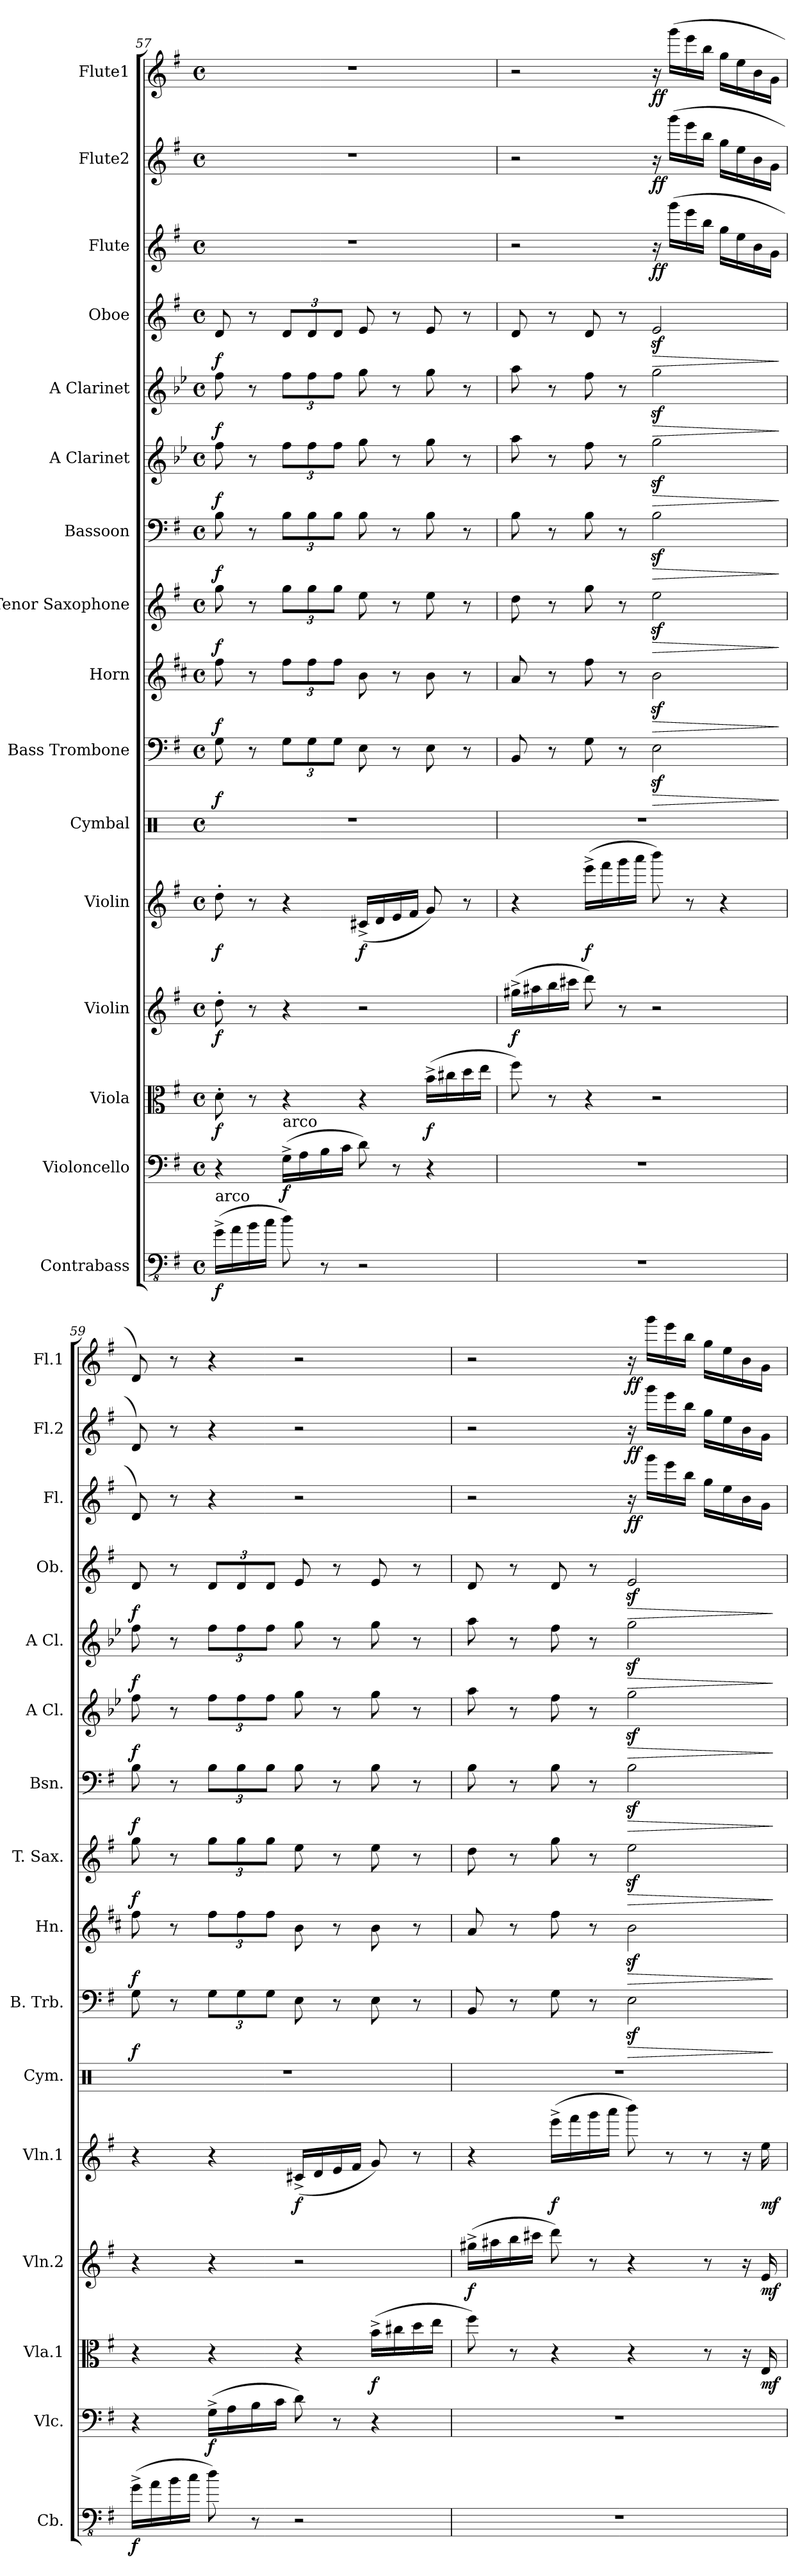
**kern	**dynam	**kern	**dynam	**kern	**dynam	**kern	**dynam	**kern	**dynam	**kern	**kern	**dynam	**kern	**dynam	**kern	**dynam	**kern	**dynam	**kern	**dynam	**kern	**dynam	**kern	**dynam	**kern	**dynam	**kern	**dynam	**kern	**dynam
*part16	*part16	*part15	*part15	*part14	*part14	*part13	*part13	*part12	*part12	*part11	*part10	*part10	*part9	*part9	*part8	*part8	*part7	*part7	*part6	*part6	*part5	*part5	*part4	*part4	*part3	*part3	*part2	*part2	*part1	*part1
*staff16	*staff16	*staff15	*staff15	*staff14	*staff14	*staff13	*staff13	*staff12	*staff12	*staff11	*staff10	*staff10	*staff9	*staff9	*staff8	*staff8	*staff7	*staff7	*staff6	*staff6	*staff5	*staff5	*staff4	*staff4	*staff3	*staff3	*staff2	*staff2	*staff1	*staff1
*I"Contrabass	*	*I"Violoncello	*	*I"Viola	*	*I"Violin	*	*I"Violin	*	*I"Cymbal	*I"Bass Trombone	*	*I"Horn	*	*I"Tenor Saxophone	*	*I"Bassoon	*	*I"A Clarinet	*	*I"A Clarinet	*	*I"Oboe	*	*I"Flute	*	*I"Flute2	*	*I"Flute1	*
*I'Cb.	*	*I'Vlc.	*	*I'Vla.1	*	*I'Vln.2	*	*I'Vln.1	*	*I'Cym.	*I'B. Trb.	*	*I'Hn.	*	*I'T. Sax.	*	*I'Bsn.	*	*I'A Cl.	*	*I'A Cl.	*	*I'Ob.	*	*I'Fl.	*	*I'Fl.2	*	*I'Fl.1	*
*clefFv4	*	*clefF4	*	*clefC3	*	*clefG2	*	*clefG2	*	*clefX	*clefF4	*	*clefG2	*	*clefG2	*	*clefF4	*	*clefG2	*	*clefG2	*	*clefG2	*	*clefG2	*	*clefG2	*	*clefG2	*
*ITrd7c12	*	*	*	*	*	*	*	*	*	*	*	*	*ITrd4c7	*	*ITrd8c14	*	*	*	*ITrd2c3	*	*ITrd2c3	*	*	*	*	*	*	*	*	*
*k[f#]	*	*k[f#]	*	*k[f#]	*	*k[f#]	*	*k[f#]	*	*k[]	*k[f#]	*	*k[f#]	*	*k[f#]	*	*k[f#]	*	*k[f#]	*	*k[f#]	*	*k[f#]	*	*k[f#]	*	*k[f#]	*	*k[f#]	*
*M4/4	*	*M4/4	*	*M4/4	*	*M4/4	*	*M4/4	*	*M4/4	*M4/4	*	*M4/4	*	*M4/4	*	*M4/4	*	*M4/4	*	*M4/4	*	*M4/4	*	*M4/4	*	*M4/4	*	*M4/4	*
*met(c)	*	*met(c)	*	*met(c)	*	*met(c)	*	*met(c)	*	*met(c)	*met(c)	*	*met(c)	*	*met(c)	*	*met(c)	*	*met(c)	*	*met(c)	*	*met(c)	*	*met(c)	*	*met(c)	*	*met(c)	*
=57	=57	=57	=57	=57	=57	=57	=57	=57	=57	=57	=57	=57	=57	=57	=57	=57	=57	=57	=57	=57	=57	=57	=57	=57	=57	=57	=57	=57	=57	=57
!LO:TX:a:t=arco	!	!	!	!	!	!	!	!	!	!	!	!	!	!	!	!	!	!	!	!	!	!	!	!	!	!	!	!	!	!
!	!LO:DY:b	!	!	!	!LO:DY:b	!	!LO:DY:b	!	!LO:DY:b	!	!	!LO:DY:b	!	!LO:DY:b	!	!LO:DY:b	!	!LO:DY:b	!	!LO:DY:b	!	!LO:DY:b	!	!LO:DY:b	!	!	!	!	!	!
(16GG^\LL	f	4r	.	8d'\	f	8dd'\	f	8dd'\	f	1r	8G\	f	8b\	f	8g\	f	8B\	f	8dd\	f	8dd\	f	8d/	f	1r	.	1r	.	1r	.
16AA\	.	.	.	.	.	.	.	.	.	.	.	.	.	.	.	.	.	.	.	.	.	.	.	.	.	.	.	.	.	.
16BB\	.	.	.	8r	.	8r	.	8r	.	.	8r	.	8r	.	8r	.	8r	.	8r	.	8r	.	8r	.	.	.	.	.	.	.
16C\JJ	.	.	.	.	.	.	.	.	.	.	.	.	.	.	.	.	.	.	.	.	.	.	.	.	.	.	.	.	.	.
*	*	*	*	*	*	*	*	*	*	*	*Xbrackettup	*	*Xbrackettup	*	*Xbrackettup	*	*Xbrackettup	*	*Xbrackettup	*	*Xbrackettup	*	*Xbrackettup	*	*	*	*	*	*	*
!	!	!LO:TX:a:t=arco	!	!	!	!	!	!	!	!	!	!	!	!	!	!	!	!	!	!	!	!	!	!	!	!	!	!	!	!
!	!	!	!LO:DY:b	!	!	!	!	!	!	!	!	!	!	!	!	!	!	!	!	!	!	!	!	!	!	!	!	!	!	!
8D\)	.	(16G^\LL	f	4r	.	4r	.	4r	.	.	12G\L	.	12b\L	.	12g\L	.	12B\L	.	12dd\L	.	12dd\L	.	12d/L	.	.	.	.	.	.	.
.	.	16A\	.	.	.	.	.	.	.	.	.	.	.	.	.	.	.	.	.	.	.	.	.	.	.	.	.	.	.	.
.	.	.	.	.	.	.	.	.	.	.	12G\	.	12b\	.	12g\	.	12B\	.	12dd\	.	12dd\	.	12d/	.	.	.	.	.	.	.
8r	.	16B\	.	.	.	.	.	.	.	.	.	.	.	.	.	.	.	.	.	.	.	.	.	.	.	.	.	.	.	.
.	.	.	.	.	.	.	.	.	.	.	12G\J	.	12b\J	.	12g\J	.	12B\J	.	12dd\J	.	12dd\J	.	12d/J	.	.	.	.	.	.	.
.	.	16c\JJ	.	.	.	.	.	.	.	.	.	.	.	.	.	.	.	.	.	.	.	.	.	.	.	.	.	.	.	.
!	!	!	!	!	!	!	!	!	!LO:DY:b	!	!	!	!	!	!	!	!	!	!	!	!	!	!	!	!	!	!	!	!	!
2r	.	8d\)	.	4r	.	2r	.	(16c#X^/LL	f	.	8E\	.	8e\	.	8e\	.	8B\	.	8ee\	.	8ee\	.	8e/	.	.	.	.	.	.	.
.	.	.	.	.	.	.	.	16d/	.	.	.	.	.	.	.	.	.	.	.	.	.	.	.	.	.	.	.	.	.	.
.	.	8r	.	.	.	.	.	16e/	.	.	8r	.	8r	.	8r	.	8r	.	8r	.	8r	.	8r	.	.	.	.	.	.	.
.	.	.	.	.	.	.	.	16f#/JJ	.	.	.	.	.	.	.	.	.	.	.	.	.	.	.	.	.	.	.	.	.	.
!	!	!	!	!	!LO:DY:b	!	!	!	!	!	!	!	!	!	!	!	!	!	!	!	!	!	!	!	!	!	!	!	!	!
.	.	4r	.	(16b^\LL	f	.	.	8g/)	.	.	8E\	.	8e\	.	8e\	.	8B\	.	8ee\	.	8ee\	.	8e/	.	.	.	.	.	.	.
.	.	.	.	16cc#X\	.	.	.	.	.	.	.	.	.	.	.	.	.	.	.	.	.	.	.	.	.	.	.	.	.	.
.	.	.	.	16dd\	.	.	.	8r	.	.	8r	.	8r	.	8r	.	8r	.	8r	.	8r	.	8r	.	.	.	.	.	.	.
.	.	.	.	16ee\JJ	.	.	.	.	.	.	.	.	.	.	.	.	.	.	.	.	.	.	.	.	.	.	.	.	.	.
=58	=58	=58	=58	=58	=58	=58	=58	=58	=58	=58	=58	=58	=58	=58	=58	=58	=58	=58	=58	=58	=58	=58	=58	=58	=58	=58	=58	=58	=58	=58
!	!	!	!	!	!	!	!LO:DY:b	!	!	!	!	!	!	!	!	!	!	!	!	!	!	!	!	!	!	!	!	!	!	!
1r	.	1r	.	8ff#\)	.	(16gg#X^\LL	f	4r	.	1r	8BB/	.	8d/	.	8d\	.	8B\	.	8ff#\	.	8ff#\	.	8d/	.	2r	.	2r	.	2r	.
.	.	.	.	.	.	16aa#X\	.	.	.	.	.	.	.	.	.	.	.	.	.	.	.	.	.	.	.	.	.	.	.	.
.	.	.	.	8r	.	16bb\	.	.	.	.	8r	.	8r	.	8r	.	8r	.	8r	.	8r	.	8r	.	.	.	.	.	.	.
.	.	.	.	.	.	16ccc#X\JJ	.	.	.	.	.	.	.	.	.	.	.	.	.	.	.	.	.	.	.	.	.	.	.	.
!	!	!	!	!	!	!	!	!	!LO:DY:b	!	!	!	!	!	!	!	!	!	!	!	!	!	!	!	!	!	!	!	!	!
.	.	.	.	4r	.	8ddd\)	.	(16eee^\LL	f	.	8G\	.	8b\	.	8g\	.	8B\	.	8dd\	.	8dd\	.	8d/	.	.	.	.	.	.	.
.	.	.	.	.	.	.	.	16fff#\	.	.	.	.	.	.	.	.	.	.	.	.	.	.	.	.	.	.	.	.	.	.
.	.	.	.	.	.	8r	.	16ggg\	.	.	8r	.	8r	.	8r	.	8r	.	8r	.	8r	.	8r	.	.	.	.	.	.	.
.	.	.	.	.	.	.	.	16aaa\JJ	.	.	.	.	.	.	.	.	.	.	.	.	.	.	.	.	.	.	.	.	.	.
!	!	!	!	!	!	!	!	!	!	!	!	!LO:HP:b	!	!LO:HP:b	!	!LO:HP:b	!	!LO:HP:b	!	!LO:HP:b	!	!LO:HP:b	!	!LO:HP:b	!	!LO:DY:b	!	!LO:DY:b	!	!LO:DY:b
.	.	.	.	2r	.	2r	.	8bbb\)	.	.	2Ez<\	>	2ez<\	>	2ez<\	>	2Bz<\	>	2eez<\	>	2eez<\	>	2ez</	>	16r	ff	16r	ff	16r	ff
.	.	.	.	.	.	.	.	.	.	.	.	.	.	.	.	.	.	.	.	.	.	.	.	.	(16ggg\LL	.	(16ggg\LL	.	(16ggg\LL	.
.	.	.	.	.	.	.	.	8r	.	.	.	.	.	.	.	.	.	.	.	.	.	.	.	.	16eee\	.	16eee\	.	16eee\	.
.	.	.	.	.	.	.	.	.	.	.	.	.	.	.	.	.	.	.	.	.	.	.	.	.	16bb\JJ	.	16bb\JJ	.	16bb\JJ	.
.	.	.	.	.	.	.	.	4r	.	.	.	.	.	.	.	.	.	.	.	.	.	.	.	.	16gg\LL	.	16gg\LL	.	16gg\LL	.
.	.	.	.	.	.	.	.	.	.	.	.	.	.	.	.	.	.	.	.	.	.	.	.	.	16ee\	.	16ee\	.	16ee\	.
.	.	.	.	.	.	.	.	.	.	.	.	.	.	.	.	.	.	.	.	.	.	.	.	.	16b\	.	16b\	.	16b\	.
.	.	.	.	.	.	.	.	.	.	.	.	.	.	.	.	.	.	.	.	.	.	.	.	.	16g\JJ	.	16g\JJ	.	16g\JJ	.
.	.	.	.	.	.	.	.	.	.	.	.	]	.	]	.	]	.	]	.	]	.	]	.	]	.	.	.	.	.	.
!!LO:PB:g=z
=59	=59	=59	=59	=59	=59	=59	=59	=59	=59	=59	=59	=59	=59	=59	=59	=59	=59	=59	=59	=59	=59	=59	=59	=59	=59	=59	=59	=59	=59	=59
!	!LO:DY:b	!	!	!	!	!	!	!	!	!	!	!LO:DY:b	!	!LO:DY:b	!	!LO:DY:b	!	!LO:DY:b	!	!LO:DY:b	!	!LO:DY:b	!	!LO:DY:b	!	!	!	!	!	!
(16GG^\LL	f	4r	.	4r	.	4r	.	4r	.	1r	8G\	f	8b\	f	8g\	f	8B\	f	8dd\	f	8dd\	f	8d/	f	8d/)	.	8d/)	.	8d/)	.
16AA\	.	.	.	.	.	.	.	.	.	.	.	.	.	.	.	.	.	.	.	.	.	.	.	.	.	.	.	.	.	.
16BB\	.	.	.	.	.	.	.	.	.	.	8r	.	8r	.	8r	.	8r	.	8r	.	8r	.	8r	.	8r	.	8r	.	8r	.
16C\JJ	.	.	.	.	.	.	.	.	.	.	.	.	.	.	.	.	.	.	.	.	.	.	.	.	.	.	.	.	.	.
!	!	!	!LO:DY:b	!	!	!	!	!	!	!	!	!	!	!	!	!	!	!	!	!	!	!	!	!	!	!	!	!	!	!
8D\)	.	(16G^\LL	f	4r	.	4r	.	4r	.	.	12G\L	.	12b\L	.	12g\L	.	12B\L	.	12dd\L	.	12dd\L	.	12d/L	.	4r	.	4r	.	4r	.
.	.	16A\	.	.	.	.	.	.	.	.	.	.	.	.	.	.	.	.	.	.	.	.	.	.	.	.	.	.	.	.
.	.	.	.	.	.	.	.	.	.	.	12G\	.	12b\	.	12g\	.	12B\	.	12dd\	.	12dd\	.	12d/	.	.	.	.	.	.	.
8r	.	16B\	.	.	.	.	.	.	.	.	.	.	.	.	.	.	.	.	.	.	.	.	.	.	.	.	.	.	.	.
.	.	.	.	.	.	.	.	.	.	.	12G\J	.	12b\J	.	12g\J	.	12B\J	.	12dd\J	.	12dd\J	.	12d/J	.	.	.	.	.	.	.
.	.	16c\JJ	.	.	.	.	.	.	.	.	.	.	.	.	.	.	.	.	.	.	.	.	.	.	.	.	.	.	.	.
!	!	!	!	!	!	!	!	!	!LO:DY:b	!	!	!	!	!	!	!	!	!	!	!	!	!	!	!	!	!	!	!	!	!
2r	.	8d\)	.	4r	.	2r	.	(16c#X^/LL	f	.	8E\	.	8e\	.	8e\	.	8B\	.	8ee\	.	8ee\	.	8e/	.	2r	.	2r	.	2r	.
.	.	.	.	.	.	.	.	16d/	.	.	.	.	.	.	.	.	.	.	.	.	.	.	.	.	.	.	.	.	.	.
.	.	8r	.	.	.	.	.	16e/	.	.	8r	.	8r	.	8r	.	8r	.	8r	.	8r	.	8r	.	.	.	.	.	.	.
.	.	.	.	.	.	.	.	16f#/JJ	.	.	.	.	.	.	.	.	.	.	.	.	.	.	.	.	.	.	.	.	.	.
!	!	!	!	!	!LO:DY:b	!	!	!	!	!	!	!	!	!	!	!	!	!	!	!	!	!	!	!	!	!	!	!	!	!
.	.	4r	.	(16b^\LL	f	.	.	8g/)	.	.	8E\	.	8e\	.	8e\	.	8B\	.	8ee\	.	8ee\	.	8e/	.	.	.	.	.	.	.
.	.	.	.	16cc#X\	.	.	.	.	.	.	.	.	.	.	.	.	.	.	.	.	.	.	.	.	.	.	.	.	.	.
.	.	.	.	16dd\	.	.	.	8r	.	.	8r	.	8r	.	8r	.	8r	.	8r	.	8r	.	8r	.	.	.	.	.	.	.
.	.	.	.	16ee\JJ	.	.	.	.	.	.	.	.	.	.	.	.	.	.	.	.	.	.	.	.	.	.	.	.	.	.
=60	=60	=60	=60	=60	=60	=60	=60	=60	=60	=60	=60	=60	=60	=60	=60	=60	=60	=60	=60	=60	=60	=60	=60	=60	=60	=60	=60	=60	=60	=60
!	!	!	!	!	!	!	!LO:DY:b	!	!	!	!	!	!	!	!	!	!	!	!	!	!	!	!	!	!	!	!	!	!	!
1r	.	1r	.	8ff#\)	.	(16gg#X^\LL	f	4r	.	1r	8BB/	.	8d/	.	8d\	.	8B\	.	8ff#\	.	8ff#\	.	8d/	.	2r	.	2r	.	2r	.
.	.	.	.	.	.	16aa#X\	.	.	.	.	.	.	.	.	.	.	.	.	.	.	.	.	.	.	.	.	.	.	.	.
.	.	.	.	8r	.	16bb\	.	.	.	.	8r	.	8r	.	8r	.	8r	.	8r	.	8r	.	8r	.	.	.	.	.	.	.
.	.	.	.	.	.	16ccc#X\JJ	.	.	.	.	.	.	.	.	.	.	.	.	.	.	.	.	.	.	.	.	.	.	.	.
!	!	!	!	!	!	!	!	!	!LO:DY:b	!	!	!	!	!	!	!	!	!	!	!	!	!	!	!	!	!	!	!	!	!
.	.	.	.	4r	.	8ddd\)	.	(16eee^\LL	f	.	8G\	.	8b\	.	8g\	.	8B\	.	8dd\	.	8dd\	.	8d/	.	.	.	.	.	.	.
.	.	.	.	.	.	.	.	16fff#\	.	.	.	.	.	.	.	.	.	.	.	.	.	.	.	.	.	.	.	.	.	.
.	.	.	.	.	.	8r	.	16ggg\	.	.	8r	.	8r	.	8r	.	8r	.	8r	.	8r	.	8r	.	.	.	.	.	.	.
.	.	.	.	.	.	.	.	16aaa\JJ	.	.	.	.	.	.	.	.	.	.	.	.	.	.	.	.	.	.	.	.	.	.
!	!	!	!	!	!	!	!	!	!	!	!	!LO:HP:b	!	!LO:HP:b	!	!LO:HP:b	!	!LO:HP:b	!	!LO:HP:b	!	!LO:HP:b	!	!LO:HP:b	!	!LO:DY:b	!	!LO:DY:b	!	!LO:DY:b
.	.	.	.	4r	.	4r	.	8bbb\)	.	.	2Ez<\	>	2ez<\	>	2ez<\	>	2Bz<\	>	2eez<\	>	2eez<\	>	2ez</	>	16r	ff	16r	ff	16r	ff
.	.	.	.	.	.	.	.	.	.	.	.	.	.	.	.	.	.	.	.	.	.	.	.	.	16ggg\LL	.	16ggg\LL	.	16ggg\LL	.
.	.	.	.	.	.	.	.	8r	.	.	.	.	.	.	.	.	.	.	.	.	.	.	.	.	16eee\	.	16eee\	.	16eee\	.
.	.	.	.	.	.	.	.	.	.	.	.	.	.	.	.	.	.	.	.	.	.	.	.	.	16bb\JJ	.	16bb\JJ	.	16bb\JJ	.
.	.	.	.	8r	.	8r	.	8r	.	.	.	.	.	.	.	.	.	.	.	.	.	.	.	.	16gg\LL	.	16gg\LL	.	16gg\LL	.
.	.	.	.	.	.	.	.	.	.	.	.	.	.	.	.	.	.	.	.	.	.	.	.	.	16ee\	.	16ee\	.	16ee\	.
.	.	.	.	16r	.	16r	.	16r	.	.	.	.	.	.	.	.	.	.	.	.	.	.	.	.	16b\	.	16b\	.	16b\	.
!	!	!	!	!	!LO:DY:b	!	!LO:DY:b	!	!LO:DY:b	!	!	!	!	!	!	!	!	!	!	!	!	!	!	!	!	!	!	!	!	!
.	.	.	.	16E/	mf	16e/	mf	16ee\	mf	.	.	.	.	.	.	.	.	.	.	.	.	.	.	.	16g\JJ	.	16g\JJ	.	16g\JJ	.
.	.	.	.	.	.	.	.	.	.	.	.	]	.	]	.	]	.	]	.	]	.	]	.	]	.	.	.	.	.	.
=	=	=	=	=	=	=	=	=	=	=	=	=	=	=	=	=	=	=	=	=	=	=	=	=	=	=	=	=	=	=
*-	*-	*-	*-	*-	*-	*-	*-	*-	*-	*-	*-	*-	*-	*-	*-	*-	*-	*-	*-	*-	*-	*-	*-	*-	*-	*-	*-	*-	*-	*-
